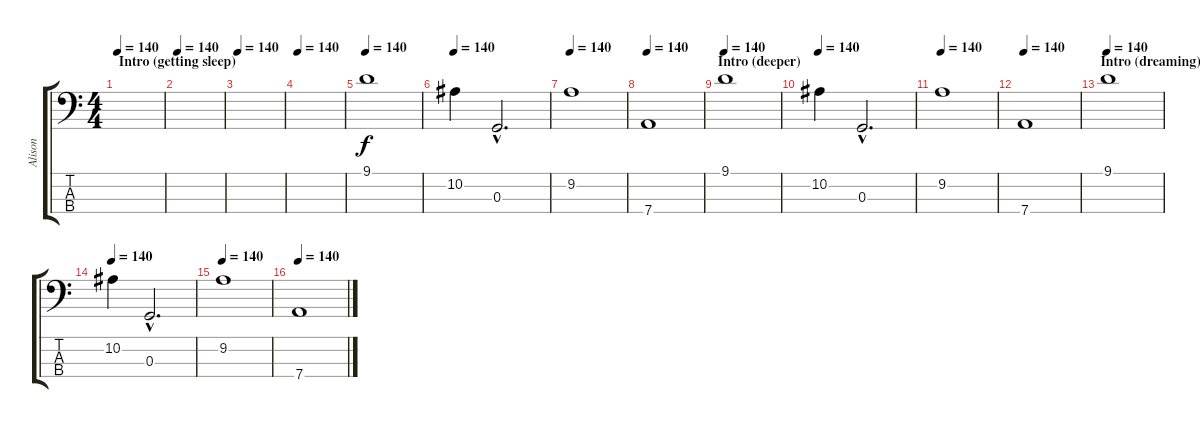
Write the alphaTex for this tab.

\track ("Alison" "Alison") {instrument electricbassfinger}
\staff {score tabs}
\tuning (F2 C2 G1 D1) {hide}
\ts (4 4)
\section ("" "Intro (getting sleep)")
\tempo 140
\clef f4
\ks c
|
\tempo 140
|
\tempo 140
|
\tempo 140
|
\tempo 140
9.1.1 |
\tempo 140
10.2.4 0.3{hac}.2{d} |
\tempo 140
9.2.1 |
\tempo 140
7.4.1 |
\section ("" "Intro (deeper)")
\tempo 140
9.1.1 |
\tempo 140
10.2.4 0.3{hac}.2{d} |
\tempo 140
9.2.1 |
\tempo 140
7.4.1 |
\section ("" "Intro (dreaming)")
\tempo 140
9.1.1 |
\tempo 140
10.2.4 0.3{hac}.2{d} |
\tempo 140
9.2.1 |
\tempo 140
7.4.1
